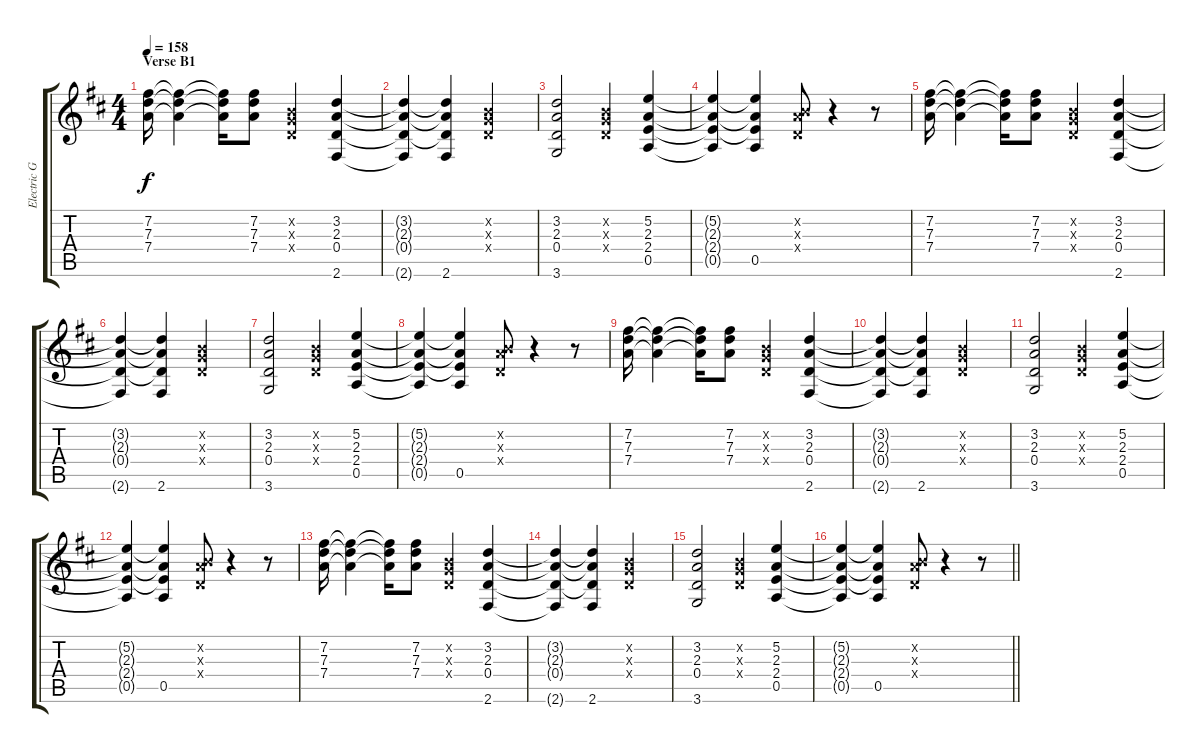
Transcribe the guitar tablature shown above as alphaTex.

\track ("Electric Guitar" "Electric G") {instrument electricguitarjazz}
\staff {score tabs}
\tuning (E4 B3 G3 D3 A2 E2) {hide}
\ts (4 4)
\section ("" "Verse B1")
\tempo 158
\clef g2
\ks d
(7.2 7.3 7.4).16{dy f} (7.2{t} 7.3{t} 7.4{t}).4 (7.2{t} 7.3{t} 7.4{t}).16 (7.2 7.3 7.4).8 (0.2{x} 0.3{x} 0.4{x}).4 (3.2 2.3 0.4 2.6).4 |
(3.2{t} 2.3{t} 0.4{t} 2.6{t}).4 (3.2{t} 2.3{t} 0.4{t} 2.6).4 (0.2{x} 0.3{x} 0.4{x}).2 |
(3.2 2.3 0.4 3.6).2 (0.2{x} 0.3{x} 0.4{x}).4 (5.2 2.3 2.4 0.5).4 |
(5.2{t} 2.3{t} 2.4{t} 0.5{t}).4 (5.2{t} 2.3{t} 2.4{t} 0.5).4 (0.2{x} 2.3{x} 0.4{x}).8 r.4 r.8 |
(7.2 7.3 7.4).16 (7.2{t} 7.3{t} 7.4{t}).4 (7.2{t} 7.3{t} 7.4{t}).16 (7.2 7.3 7.4).8 (0.2{x} 0.3{x} 0.4{x}).4 (3.2 2.3 0.4 2.6).4 |
(3.2{t} 2.3{t} 0.4{t} 2.6{t}).4 (3.2{t} 2.3{t} 0.4{t} 2.6).4 (0.2{x} 0.3{x} 0.4{x}).2 |
(3.2 2.3 0.4 3.6).2 (0.2{x} 0.3{x} 0.4{x}).4 (5.2 2.3 2.4 0.5).4 |
(5.2{t} 2.3{t} 2.4{t} 0.5{t}).4 (5.2{t} 2.3{t} 2.4{t} 0.5).4 (0.2{x} 2.3{x} 0.4{x}).8 r.4 r.8 |
(7.2 7.3 7.4).16 (7.2{t} 7.3{t} 7.4{t}).4 (7.2{t} 7.3{t} 7.4{t}).16 (7.2 7.3 7.4).8 (0.2{x} 0.3{x} 0.4{x}).4 (3.2 2.3 0.4 2.6).4 |
(3.2{t} 2.3{t} 0.4{t} 2.6{t}).4 (3.2{t} 2.3{t} 0.4{t} 2.6).4 (0.2{x} 0.3{x} 0.4{x}).2 |
(3.2 2.3 0.4 3.6).2 (0.2{x} 0.3{x} 0.4{x}).4 (5.2 2.3 2.4 0.5).4 |
(5.2{t} 2.3{t} 2.4{t} 0.5{t}).4 (5.2{t} 2.3{t} 2.4{t} 0.5).4 (0.2{x} 2.3{x} 0.4{x}).8 r.4 r.8 |
(7.2 7.3 7.4).16 (7.2{t} 7.3{t} 7.4{t}).4 (7.2{t} 7.3{t} 7.4{t}).16 (7.2 7.3 7.4).8 (0.2{x} 0.3{x} 0.4{x}).4 (3.2 2.3 0.4 2.6).4 |
(3.2{t} 2.3{t} 0.4{t} 2.6{t}).4 (3.2{t} 2.3{t} 0.4{t} 2.6).4 (0.2{x} 0.3{x} 0.4{x}).2 |
(3.2 2.3 0.4 3.6).2 (0.2{x} 0.3{x} 0.4{x}).4 (5.2 2.3 2.4 0.5).4 |
\barLineRight lightlight
(5.2{t} 2.3{t} 2.4{t} 0.5{t}).4 (5.2{t} 2.3{t} 2.4{t} 0.5).4 (0.2{x} 2.3{x} 0.4{x}).8 r.4 r.8
